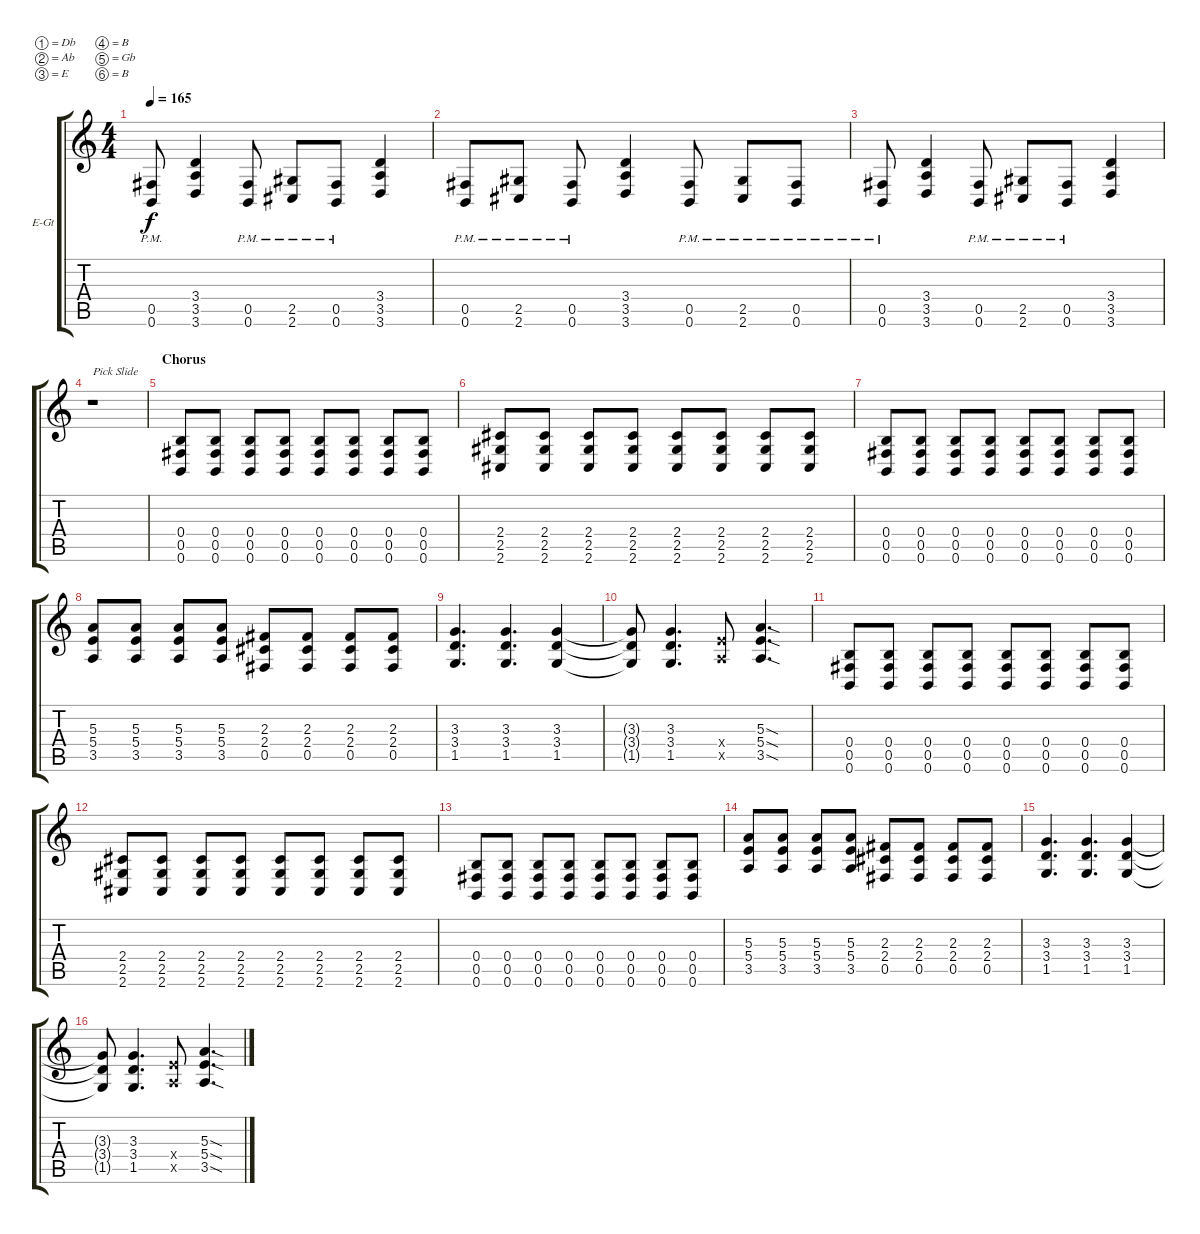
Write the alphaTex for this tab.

\defaultSystemsLayout 4
\bracketExtendMode groupsimilarinstruments
\firstSystemTrackNameOrientation horizontal
\otherSystemsTrackNameOrientation horizontal
\track ("Guitar 1" "E-Gt") {instrument distortionguitar}
\staff {score tabs}
\tuning (Db4 Ab3 E3 B2 Gb2 B1)
\ts (4 4)
\tempo 165
\clef g2
\ks c
(0.6{pm} 0.5{pm}).8{dy f} (3.5 3.6 3.4).4 (0.6{pm} 0.5{pm}).8 (2.5{pm} 2.6{pm}).8 (0.6{pm} 0.5{pm}).8 (3.5 3.6 3.4).4 |
(0.6{pm} 0.5{pm}).8 (2.5{pm} 2.6{pm}).8 (0.6{pm} 0.5{pm}).8 (3.5 3.6 3.4).4 (0.6{pm} 0.5{pm}).8 (2.5{pm} 2.6{pm}).8 (0.6{pm} 0.5{pm}).8 |
(0.6{pm} 0.5{pm}).8 (3.5 3.6 3.4).4 (0.6{pm} 0.5{pm}).8 (2.5{pm} 2.6{pm}).8 (0.6{pm} 0.5{pm}).8 (3.5 3.6 3.4).4 |
r.1{txt "Pick Slide"} |
\section ("" "Chorus")
(0.6 0.5 0.4).8 (0.6 0.5 0.4).8 (0.6 0.5 0.4).8 (0.6 0.5 0.4).8 (0.6 0.5 0.4).8 (0.6 0.5 0.4).8 (0.6 0.5 0.4).8 (0.6 0.5 0.4).8 |
(2.6 2.5 2.4).8 (2.6 2.5 2.4).8 (2.6 2.5 2.4).8 (2.6 2.5 2.4).8 (2.6 2.5 2.4).8 (2.6 2.5 2.4).8 (2.6 2.5 2.4).8 (2.6 2.5 2.4).8 |
(0.6 0.5 0.4).8 (0.6 0.5 0.4).8 (0.6 0.5 0.4).8 (0.6 0.5 0.4).8 (0.6 0.5 0.4).8 (0.6 0.5 0.4).8 (0.6 0.5 0.4).8 (0.6 0.5 0.4).8 |
(5.3 5.4 3.5).8 (5.3 5.4 3.5).8 (5.3 5.4 3.5).8 (5.3 5.4 3.5).8 (0.5 2.4 2.3).8 (0.5 2.4 2.3).8 (0.5 2.3 2.4).8 (0.5 2.4 2.3).8 |
(3.4 1.5 3.3).4{d} (3.4 1.5 3.3).4{d} (3.4 1.5 3.3).4 |
(3.4{t} 1.5{t} 3.3{t}).8 (3.4 1.5 3.3).4{d} (3.5{x} 5.4{x}).8 (5.4{sod} 3.5{sod} 5.3{sod}).4{d} |
(0.6 0.5 0.4).8 (0.6 0.5 0.4).8 (0.6 0.5 0.4).8 (0.6 0.5 0.4).8 (0.6 0.5 0.4).8 (0.6 0.5 0.4).8 (0.6 0.5 0.4).8 (0.6 0.5 0.4).8 |
(2.6 2.5 2.4).8 (2.6 2.5 2.4).8 (2.6 2.5 2.4).8 (2.6 2.5 2.4).8 (2.6 2.5 2.4).8 (2.6 2.5 2.4).8 (2.6 2.5 2.4).8 (2.6 2.5 2.4).8 |
(0.6 0.5 0.4).8 (0.6 0.5 0.4).8 (0.6 0.5 0.4).8 (0.6 0.5 0.4).8 (0.6 0.5 0.4).8 (0.6 0.5 0.4).8 (0.6 0.5 0.4).8 (0.6 0.5 0.4).8 |
(5.3 5.4 3.5).8 (5.3 5.4 3.5).8 (5.3 5.4 3.5).8 (5.3 5.4 3.5).8 (0.5 2.4 2.3).8 (0.5 2.4 2.3).8 (0.5 2.3 2.4).8 (0.5 2.4 2.3).8 |
(3.4 1.5 3.3).4{d} (3.4 1.5 3.3).4{d} (3.4 1.5 3.3).4 |
(3.4{t} 1.5{t} 3.3{t}).8 (3.4 1.5 3.3).4{d} (3.5{x} 5.4{x}).8 (5.4{sod} 3.5{sod} 5.3{sod}).4{d}
